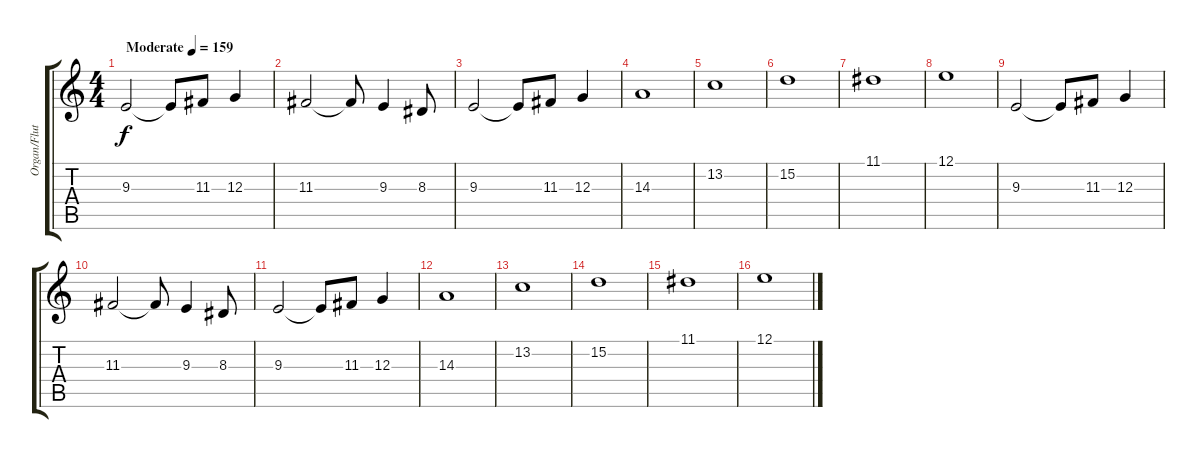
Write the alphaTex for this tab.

\track ("Organ/Flute" "Organ/Flut") {instrument churchorgan}
\staff {score tabs}
\tuning (E4 B3 G3 D3 A2 E2) {hide}
\ts (4 4)
\tempo (159 "Moderate")
\clef g2
\ks c
9.3.2{dy f instrument churchorgan} 9.3{t}.8 11.3.8 12.3.4 |
11.3.2 11.3{t}.8 9.3.4 8.3.8 |
9.3.2 9.3{t}.8 11.3.8 12.3.4 |
14.3.1 |
13.2.1 |
15.2.1 |
11.1.1 |
12.1.1 |
9.3.2 9.3{t}.8 11.3.8 12.3.4 |
11.3.2 11.3{t}.8 9.3.4 8.3.8 |
9.3.2 9.3{t}.8 11.3.8 12.3.4 |
14.3.1 |
13.2.1 |
15.2.1 |
11.1.1 |
12.1.1
